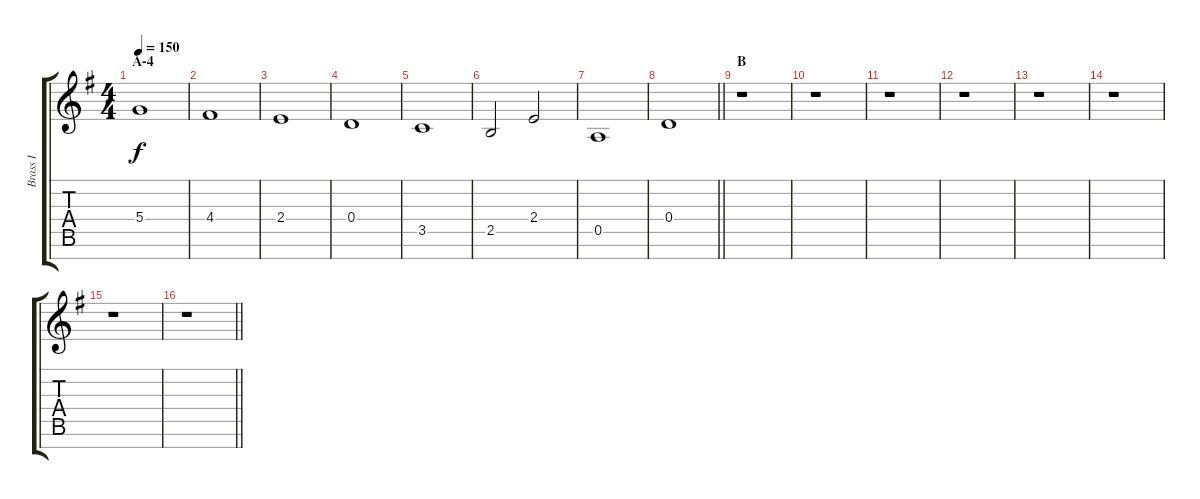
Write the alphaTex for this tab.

\track ("Brass I" "Brass I") {instrument frenchhorn}
\staff {score tabs}
\tuning (E5 B4 G4 D4 A3 E3 B2) {hide}
\ts (4 4)
\section ("" "A-4")
\tempo 150
\clef g2
\ks g
5.4.1{dy f} |
4.4.1 |
2.4.1 |
0.4.1 |
3.5.1 |
2.5.2 2.4.2 |
0.5.1 |
\barLineRight lightlight
0.4.1 |
\section ("" "B")
r.1 |
r.1 |
r.1 |
r.1 |
r.1 |
r.1 |
r.1 |
\barLineRight lightlight
r.1
